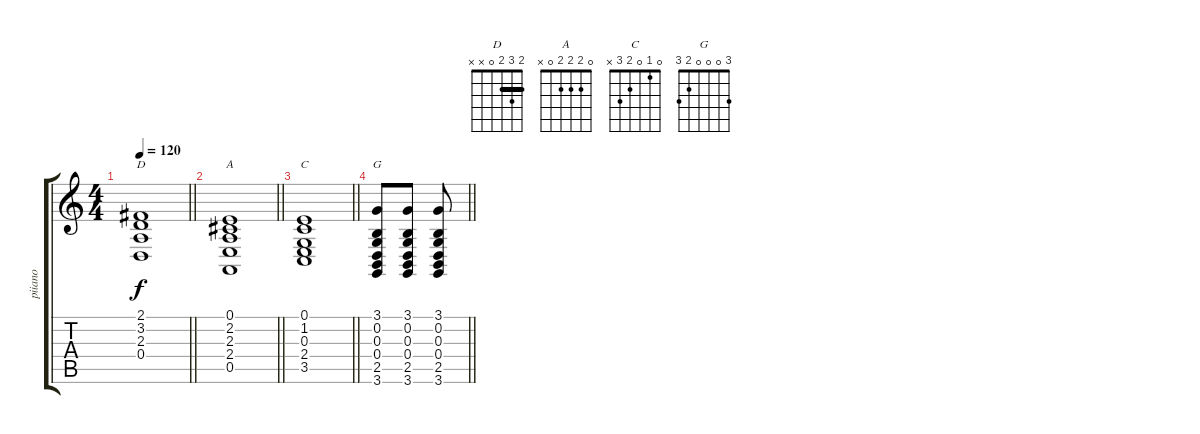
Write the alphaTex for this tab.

\track ("piiano" "piiano") {instrument electricpiano1}
\staff {score tabs}
\tuning (E4 B3 G3 D3 A2 E2) {hide}
\chord ("D" 2 3 2 0 x x) {barre 2}
\chord ("A" 0 2 2 2 0 x)
\chord ("C" 0 1 0 2 3 x)
\chord ("G" 3 0 0 0 2 3)
\ts (4 4)
\tempo 120
\clef g2
\barLineRight lightlight
\ks c
(2.1 3.2 2.3 0.4).1{ch "D" dy f} |
\barLineRight lightlight
(0.1 2.2 2.3 2.4 0.5).1{ch "A"} |
\barLineRight lightlight
(0.1 1.2 0.3 2.4 3.5).1{ch "C"} |
\barLineRight lightlight
(3.1 0.2 0.3 0.4 2.5 3.6).8{ch "G"} (3.1 0.2 0.3 0.4 2.5 3.6).8 (3.1 0.2 0.3 0.4 2.5 3.6).8
